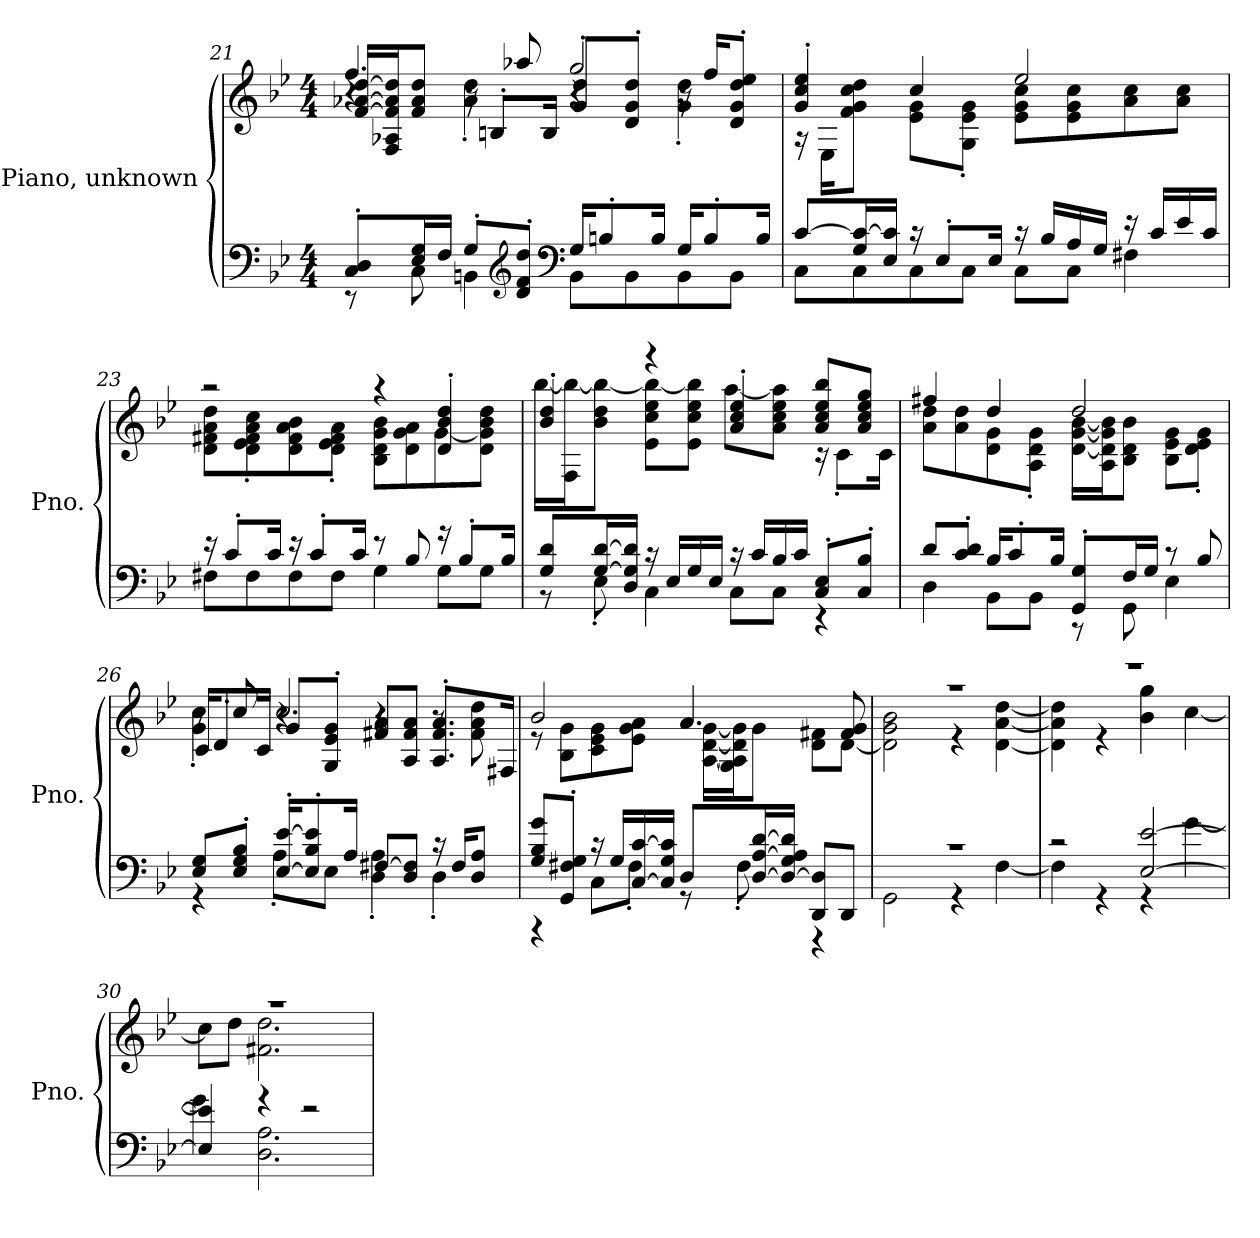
**kern	**kern
*part1	*part1
*staff2	*staff1
*I"Piano, unknown	*
*I'Pno.	*
!!LO:LB:g=z
*clefF4	*clefG2
*k[b-e-]	*k[b-e-]
*M4/4	*M4/4
=21	=21
*^	*^
*	*	*	*^
8C/' 8D/'L	8r	4.ff/	4r	[16f/ [16a-X/ [16dd/LL
.	.	.	.	16F/ 16A-X/ 16f/] 16a-/] 16dd/]J
16E-/ 16G/L	8C\	.	.	8f/ 8a-/ 8dd/J
16F/JJ	.	.	.	.
8G'/L	4BBn\	.	4a-\' 4dd\'	16r
.	.	.	.	8Bn'/L
*clefG2	*	*	*	*
8d/' 8f/' 8dd/'J	.	8aa-X/	.	.
.	.	.	.	16B/Jk
*clefF4	*	*	*	*
16G/KL	8BB\L	2gg'/	4r	8g/ 8dd/L
8Bn'/	.	.	.	.
.	8BB\	.	.	8d/' 8g/' 8dd/'J
16B/Jk	.	.	.	.
16G/KL	8BB\	.	4g\' 4dd\'	16r
8B'/	.	.	.	16ff/KL
.	8BB\J	.	.	8d/' 8g/' 8dd/' 8ee-/'J
16B/Jk	.	.	.	.
*	*	*	*v	*v
=22	=22	=22	=22
[8c/L	8C\L	4g/' 4cc/' 4ee-/'	16r
.	.	.	16E-\KL
16G/ 16c/_L	8C\	.	8f\ 8g\ 8cc\ 8dd\J
16E-/ 16c/]JJ	.	.	.
16r	8C\	4cc/	8e-\ 8g\L
8E-'/L	.	.	.
.	8C\J	.	8G\' 8e-\' 8g\'J
16E-/Jk	.	.	.
16r	8C\L	2ee-/	8e-\ 8g\ 8cc\L
16B-/LL	.	.	.
16A/	8C\J	.	8e-\ 8g\ 8cc\
16G/JJ	.	.	.
16r	4F#X\	.	8a\ 8cc\
16c/LL	.	.	.
16e-/	.	.	8a\ 8cc\J
16c/JJ	.	.	.
!!LO:LB:g=z	!!
=23	=23	=23	=23
16r	8F#X\L	2r	8d\ 8f#X\ 8a\ 8dd\L
8c'/L	.	.	.
.	8F#\	.	8d\' 8e-\' 8f#\' 8a\' 8cc\'
16c/Jk	.	.	.
16r	8F#\	.	8d\ 8f#\ 8a\ 8b-\
8c'/L	.	.	.
.	8F#\J	.	8d\' 8e-\' 8f#\' 8a\'J
16c/Jk	.	.	.
8r	4G\	4r	8B-\ 8d\ 8g\ 8b-\L
8B-/	.	.	8d\ 8g\ 8a\
16r	8G\L	4d/' 4b-/' 4dd/'	[8g\
8B-'/L	.	.	.
.	8G\J	.	8d\ 8g\] 8b-\ 8dd\J
16B-/Jk	.	.	.
=24	=24	=24	=24
8G/ 8d/L	8r	4b-/' 4dd/'	[16bb-\LL
.	.	.	16F\ 16bb-\_J
[16G/ [16d/L	8E-'\	.	8b-\ 8dd\ 8bb-\_J
16D/ 16G/] 16d/]JJ	.	.	.
16r	4C\	4r	8e-\ 8cc\ 8ee-\ 8bb-\_L
16E-/LL	.	.	.
16G/	.	.	8e-\ 8cc\ 8ee-\ 8bb-\]J
16E-/JJ	.	.	.
16r	8C\L	4a/' 4cc/' 4ee-/'	[8aa\L
16c/LL	.	.	.
16B-/	8C\J	.	8a\ 8cc\ 8ee-\ 8aa\]J
16c/JJ	.	.	.
8C/' 8E-/'L	4r	8a/ 8cc/ 8ee-/ 8bb-/L	16r
.	.	.	8c'\L
8C/' 8B-/'J	.	8a/ 8cc/ 8ee-/ 8gg/J	.
.	.	.	16c\Jk
!!LO:PB:g=z	!!
=25	=25	=25	=25
8d/L	4D\	4ff#X/	8a\ 8dd\L
8c/' 8d/'J	.	.	8a\ 8dd\
16B-/KL	8BB-\L	4dd/	8d\ 8g\
8c'/	.	.	.
.	8BB-\J	.	8A\' 8d\' 8g\'J
16B-/Jk	.	.	.
8GG/' 8G/'L	8r	2dd/	[16d\ [16g\ [16b-\LL
.	.	.	16A\ 16d\] 16g\] 16b-\]J
16F/L	8GG\	.	8B-\ 8d\ 8b-\J
16G/JJ	.	.	.
8r	4E-\	.	8B-\ 8e-\ 8g\L
8B-/	.	.	8d\' 8e-\' 8g\'J
=26	=26	=26	=26
*	*	*	*^
8E-/ 8G/L	4r	8r	4g\' 4cc\'	16c/KL
.	.	.	.	8d'/
8E-/' 8G/' 8B-/'J	.	8cc/	.	.
.	.	.	.	16c/Jk
[16E-/' [16e-/'KL	8A'\L	2.cc/	4r	8g/L
8E-/]' 8B-/' 8e-/]'	.	.	.	.
.	8E-\J	.	.	8G/' 8e-/' 8g/'J
16A/Jk	.	.	.	.
[8F#X/L	4D\' 4A\'	.	4r	8f#X/ 8a/L
8D/ 8F#/]J	.	.	.	8A/ 8f#/ 8a/J
16r	4D'\	.	8r	8.A/' 8.f#/' 8.a/'L
16F#/KL	.	.	.	.
8D/ 8A/J	.	.	8f#\ 8a\ 8dd\	.
.	.	.	.	16F#X/Jk
*	*	*	*v	*v
!!LO:LB:g=z
=27	=27	=27	=27
8G/ 8B-/ 8g/L	4r	2b-/	8r
8GG/' 8F#X/' 8G/'J	.	.	8B-\ 8g\L
16r	8C\L	.	8c\ 8e-\ 8g\
16G/LL	.	.	.
[16C/ [16c/	8F#'\J	.	8e-\ 8g\ 8a\J
16C/] 16G/ 16c/]JJ	.	.	.
8D/L	8r	4.a/	[16A\ [16d\ [16g\LL
.	.	.	16G\ 16A\] 16d\] 16g\]J
[16D/ [16A/ [16d/L	8F#'\	.	8g\J
16D/_ 16G/ 16A/] 16d/]JJ	.	.	.
8DD/ 8D/]L	4r	.	8d\ 8f#X\L
8DD/J	.	8f#/ 8g/	[8d\J
=28	=28	=28	=28
1r	2GG\	1r	2d\] 2g\ 2b-\
.	4r	.	4r
.	[4F\	.	[4d\ [4a\ [4dd\
=29	=29	=29	=29
2r	4F\]	1r	4d\] 4a\] 4dd\]
.	4r	.	4r
[2E-/ [2e-/	4r	.	4b-\ 4gg\
.	[4g\	.	[4cc\
=30	=30	=30	=30
4E-/] 4e-/]	4g\]	1r	8cc\L]
.	.	.	8dd\J
4r	2.D\ 2.A\	.	2.f#X\ 2.dd\
2r	.	.	.
*v	*v	*	*
*	*v	*v
=	=
*-	*-
